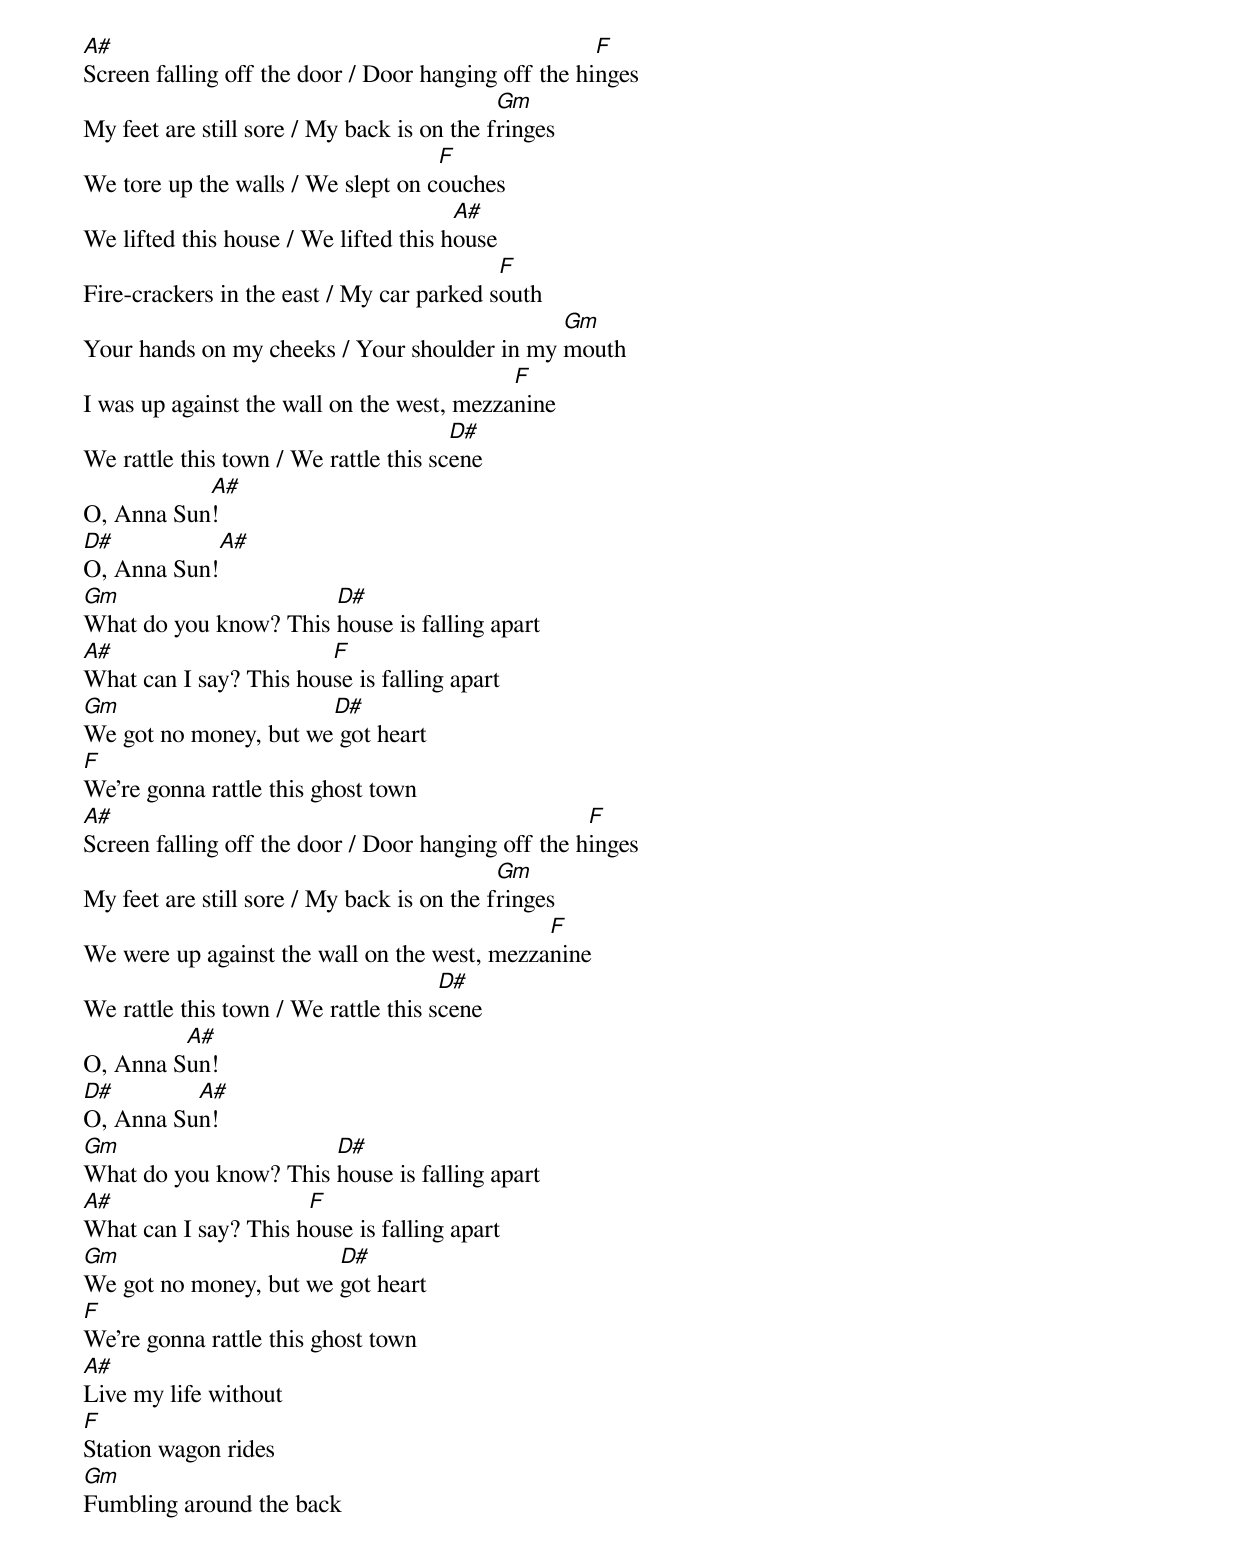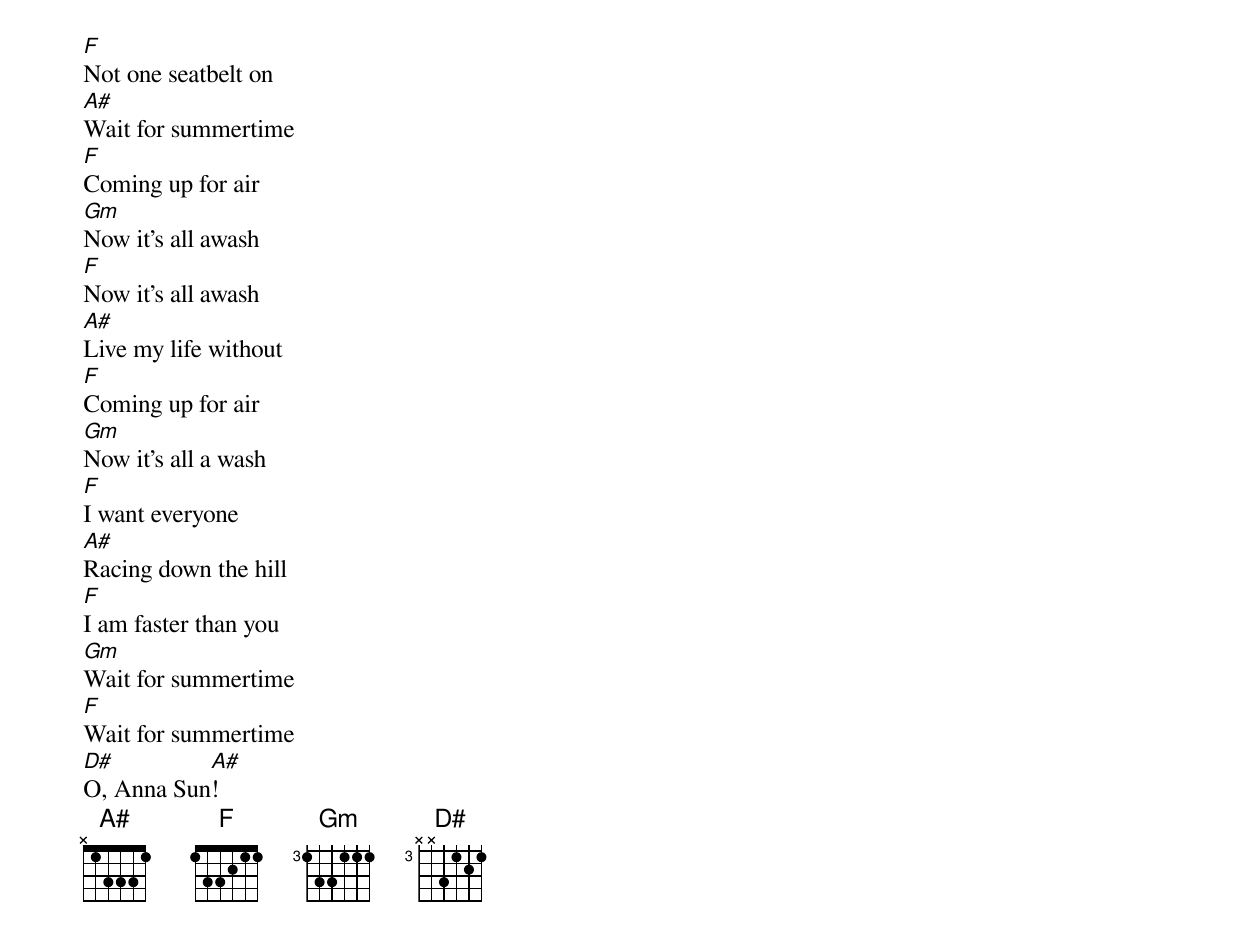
A#                                                   F
Screen falling off the door / Door hanging off the hinges
                                            Gm
My feet are still sore / My back is on the fringes
                                    F
We tore up the walls / We slept on couches
                                       A#
We lifted this house / We lifted this house
                                           F
Fire-crackers in the east / My car parked south
                                              Gm
Your hands on my cheeks / Your shoulder in my mouth
                                            F
I was up against the wall on the west, mezzanine
                                       D#
We rattle this town / We rattle this scene
           A#
O, Anna Sun!
D#           A#
O, Anna Sun!
Gm                     D#
What do you know? This house is falling apart
A#                      F
What can I say? This house is falling apart
Gm                     D#
We got no money, but we got heart
F
We're gonna rattle this ghost town
A#                                                  F
Screen falling off the door / Door hanging off the hinges
                                            Gm
My feet are still sore / My back is on the fringes
                                              F
We were up against the wall on the west, mezzanine
                                      D#
We rattle this town / We rattle this scene
         A#
O, Anna Sun!
D#        A#
O, Anna Sun!
Gm                     D#
What do you know? This house is falling apart
A#                    F
What can I say? This house is falling apart
Gm                      D#
We got no money, but we got heart
F
We're gonna rattle this ghost town
A#
Live my life without
F
Station wagon rides
Gm
Fumbling around the back
F
Not one seatbelt on
A#
Wait for summertime
F
Coming up for air
Gm
Now it's all awash
F
Now it's all awash
A#
Live my life without
F
Coming up for air
Gm
Now it's all a wash
F
I want everyone
A#
Racing down the hill
F
I am faster than you
Gm
Wait for summertime
F
Wait for summertime
D#         A#
O, Anna Sun!
